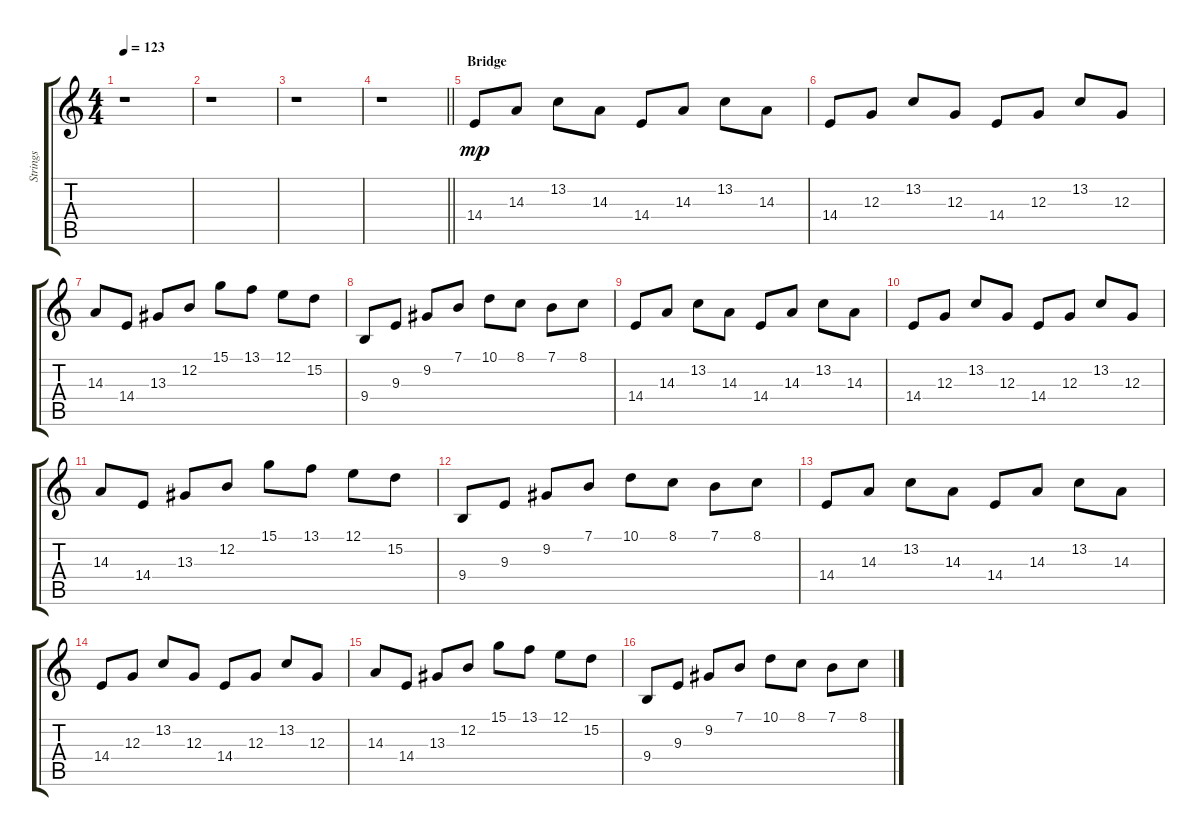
\track ("Strings" "Strings") {instrument pizzicatostrings}
\staff {score tabs}
\tuning (E4 B3 G3 D3 A2 E2) {hide}
\ts (4 4)
\tempo 123
\clef g2
\ks c
r.1{dy f} |
r.1 |
r.1 |
\barLineRight lightlight
r.1 |
\section ("" "Bridge")
14.4.8{dy mp instrument dulcimer} 14.3.8 13.2.8 14.3.8 14.4.8 14.3.8 13.2.8 14.3.8 |
14.4.8 12.3.8 13.2.8 12.3.8 14.4.8 12.3.8 13.2.8 12.3.8 |
14.3.8 14.4.8 13.3.8 12.2.8 15.1.8 13.1.8 12.1.8 15.2.8 |
9.4.8 9.3.8 9.2.8 7.1.8 10.1.8 8.1.8 7.1.8 8.1.8 |
14.4.8 14.3.8 13.2.8 14.3.8 14.4.8 14.3.8 13.2.8 14.3.8 |
14.4.8 12.3.8 13.2.8 12.3.8 14.4.8 12.3.8 13.2.8 12.3.8 |
14.3.8 14.4.8 13.3.8 12.2.8 15.1.8 13.1.8 12.1.8 15.2.8 |
9.4.8 9.3.8 9.2.8 7.1.8 10.1.8 8.1.8 7.1.8 8.1.8 |
14.4.8 14.3.8 13.2.8 14.3.8 14.4.8 14.3.8 13.2.8 14.3.8 |
14.4.8 12.3.8 13.2.8 12.3.8 14.4.8 12.3.8 13.2.8 12.3.8 |
14.3.8 14.4.8 13.3.8 12.2.8 15.1.8 13.1.8 12.1.8 15.2.8 |
9.4.8 9.3.8 9.2.8 7.1.8 10.1.8 8.1.8 7.1.8 8.1.8
